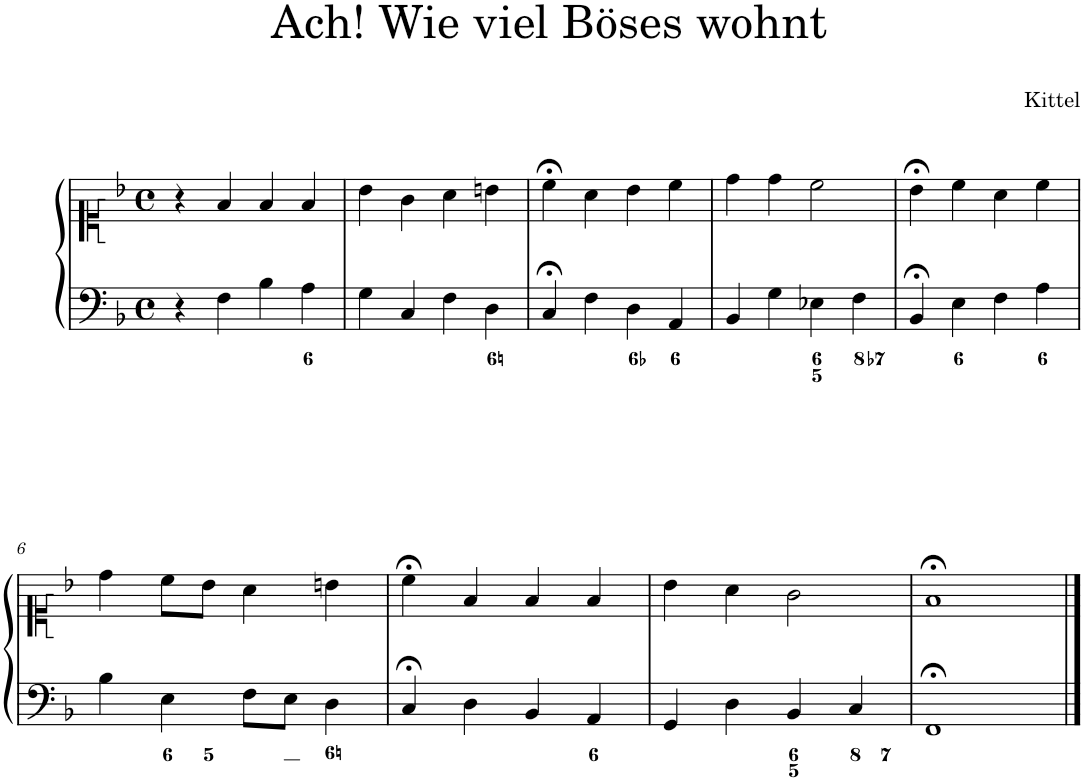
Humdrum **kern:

**kern	**kern
*part1	*part1
*staff2	*staff1
*I"Piano	*
*I'Pno.	*
*clefF4	*clefC1
*k[b-]	*k[b-]
*M4/4	*M4/4
*met(c)	*met(c)
=1	=1
4r	4r
4F\	4f/
4B-\	4f/
4A\	4f/
=2	=2
4G\	4b-\
4C/	4g\
4F\	4a\
4D\	4bn\
=3	=3
4C;</	4cc;<\
4F\	4a\
4D\	4b-\
4AA/	4cc\
=4	=4
4BB-/	4dd\
4G\	4dd\
4E-X\	2cc\
4F\	.
=5	=5
4BB-;</	4b-;<\
4E\	4cc\
4F\	4a\
4A\	4cc\
!!LO:LB:g=z
=6	=6
4B-\	4dd\
4E\	8cc\L
.	8b-\J
8F\L	4a\
8E\J	.
4D\	4bn\
=7	=7
4C;</	4cc;<\
4D\	4f/
4BB-/	4f/
4AA/	4f/
=8	=8
4GG/	4b-\
4D\	4a\
4BB-/	2g\
4C/	.
=9	=9
1FF;<	1f;<
==	==
*-	*-
